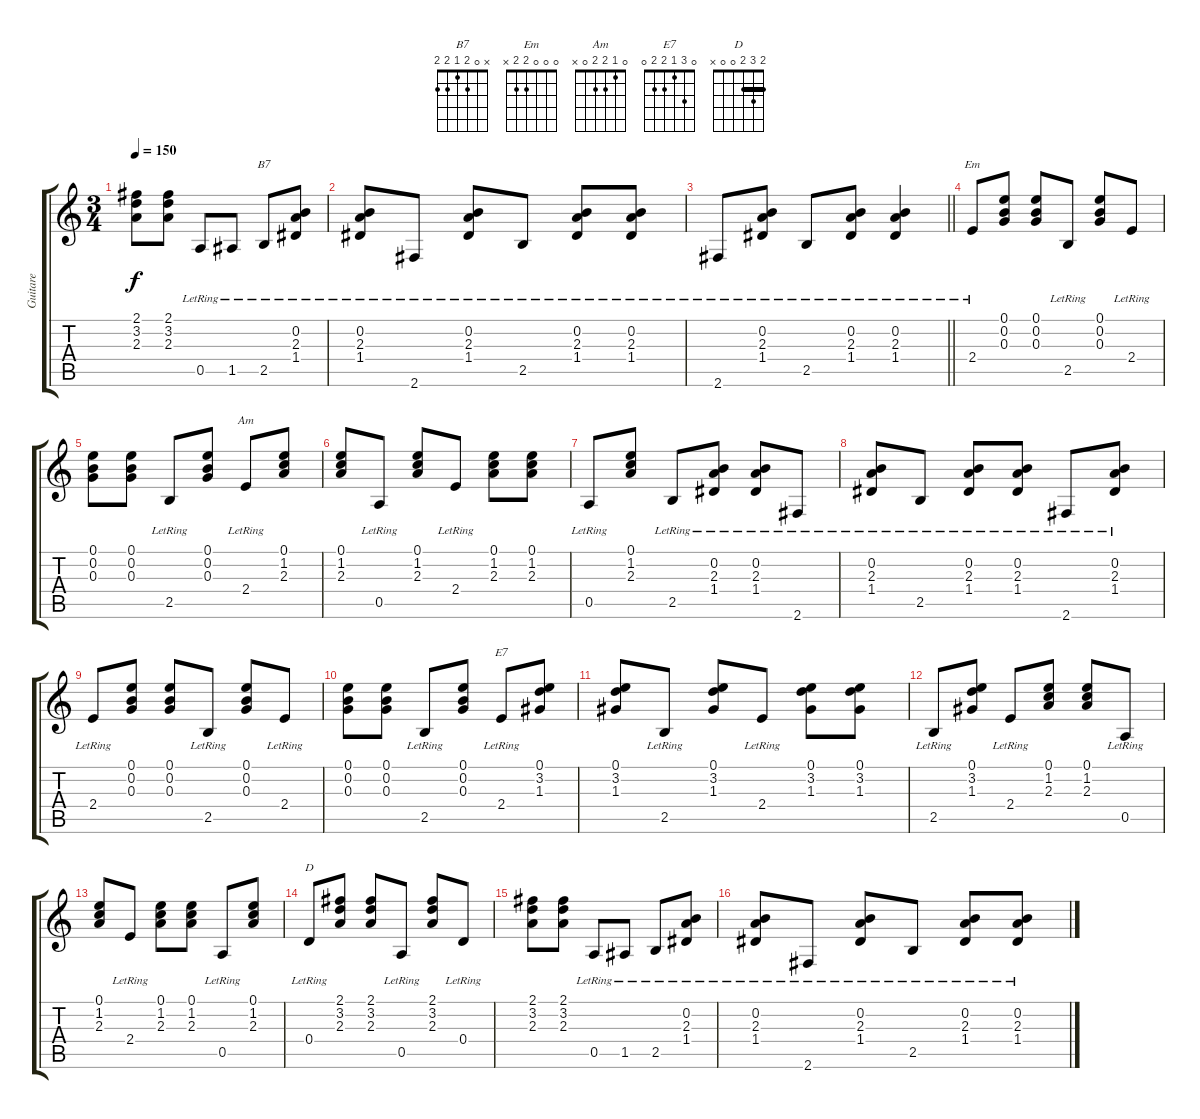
\track ("Guitare" "Guitare") {instrument acousticguitarsteel}
\staff {score tabs}
\tuning (E4 B3 G3 D3 A2 E2) {hide}
\chord ("B7" x 0 2 1 2 2)
\chord ("Em" 0 0 0 2 2 x)
\chord ("Am" 0 1 2 2 0 x)
\chord ("E7" 0 3 1 2 2 0)
\chord ("D" 2 3 2 0 0 x) {barre 2}
\ts (3 4)
\tempo 150
\clef g2
\ks c
(2.1 3.2 2.3).8{dy f} (2.1 3.2 2.3).8 0.5{lr}.8 1.5{lr}.8 2.5{lr}.8{ch "B7"} (0.2 2.3 1.4{lr}).8 |
(0.2 2.3 1.4{lr}).8 2.6{lr}.8 (0.2 2.3 1.4{lr}).8 2.5{lr}.8 (0.2 2.3 1.4{lr}).8 (0.2 2.3 1.4{lr}).8 |
\barLineRight lightlight
2.6{lr}.8 (0.2 2.3 1.4{lr}).8 2.5{lr}.8 (0.2 2.3 1.4{lr}).8 (0.2 2.3 1.4{lr}).4 |
2.4{lr}.8{ch "Em"} (0.1 0.2 0.3).8 (0.1 0.2 0.3).8 2.5{lr}.8 (0.1 0.2 0.3).8 2.4{lr}.8 |
(0.1 0.2 0.3).8 (0.1 0.2 0.3).8 2.5{lr}.8 (0.1 0.2 0.3).8 2.4{lr}.8{ch "Am"} (0.1 1.2 2.3).8 |
(0.1 1.2 2.3).8 0.5{lr}.8 (0.1 1.2 2.3).8 2.4{lr}.8 (0.1 1.2 2.3).8 (0.1 1.2 2.3).8 |
0.5{lr}.8 (0.1 1.2 2.3).8 2.5{lr}.8 (0.2 2.3 1.4{lr}).8 (0.2 2.3 1.4{lr}).8 2.6{lr}.8 |
(0.2 2.3 1.4{lr}).8 2.5{lr}.8 (0.2 2.3 1.4{lr}).8 (0.2 2.3 1.4{lr}).8 2.6{lr}.8 (0.2 2.3 1.4{lr}).8 |
2.4{lr}.8 (0.1 0.2 0.3).8 (0.1 0.2 0.3).8 2.5{lr}.8 (0.1 0.2 0.3).8 2.4{lr}.8 |
(0.1 0.2 0.3).8 (0.1 0.2 0.3).8 2.5{lr}.8 (0.1 0.2 0.3).8 2.4{lr}.8{ch "E7"} (0.1 3.2 1.3).8 |
(0.1 3.2 1.3).8 2.5{lr}.8 (0.1 3.2 1.3).8 2.4{lr}.8 (0.1 3.2 1.3).8 (0.1 3.2 1.3).8 |
2.5{lr}.8 (0.1 3.2 1.3).8 2.4{lr}.8 (0.1 1.2 2.3).8 (0.1 1.2 2.3).8 0.5{lr}.8 |
(0.1 1.2 2.3).8 2.4{lr}.8 (0.1 1.2 2.3).8 (0.1 1.2 2.3).8 0.5{lr}.8 (0.1 1.2 2.3).8 |
0.4{lr}.8{ch "D"} (2.1 3.2 2.3).8 (2.1 3.2 2.3).8 0.5{lr}.8 (2.1 3.2 2.3).8 0.4{lr}.8 |
(2.1 3.2 2.3).8 (2.1 3.2 2.3).8 0.5{lr}.8 1.5{lr}.8 2.5{lr}.8 (0.2 2.3 1.4{lr}).8 |
(0.2 2.3 1.4{lr}).8 2.6{lr}.8 (0.2 2.3 1.4{lr}).8 2.5{lr}.8 (0.2 2.3 1.4{lr}).8 (0.2 2.3 1.4{lr}).8
